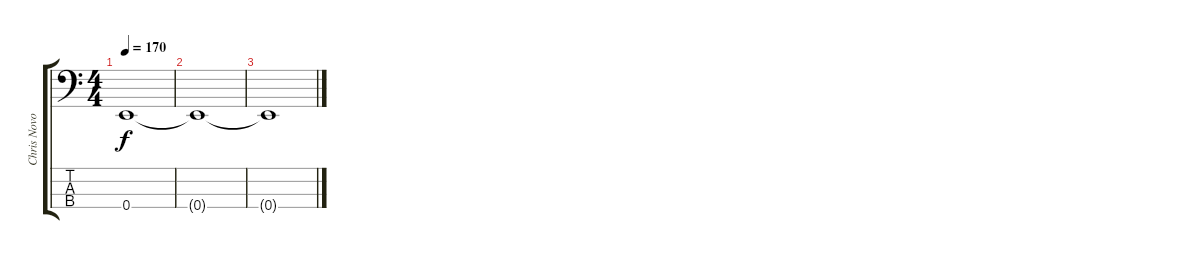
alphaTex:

\track ("Chris Novoselic" "Chris Novo") {instrument electricbasspick}
\staff {score tabs}
\tuning (G2 D2 A1 E1) {hide}
\ts (4 4)
\tempo 170
\clef f4
\ks c
0.4{t}.1{dy f} |
0.4{t}.1 |
0.4{t}.1
